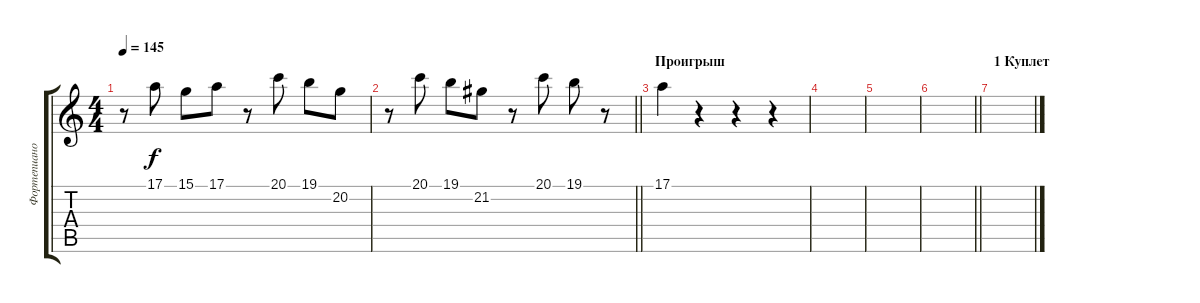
\track ("Фортепиано" "Фортепиано") {instrument electricgrandpiano}
\staff {score tabs}
\tuning (E4 B3 G3 D3 A2 E2) {hide}
\ts (4 4)
\tempo 145
\clef g2
\ks c
r.8{dy f} 17.1.8 15.1.8 17.1.8 r.8 20.1.8 19.1.8 20.2.8 |
\barLineRight lightlight
r.8 20.1.8 19.1.8 21.2.8 r.8 20.1.8 19.1.8 r.8 |
\section ("" "Проигрыш")
17.1.4 r.4 r.4 r.4 |
|
|
\barLineRight lightlight
|
\section ("" "1 Куплет")
